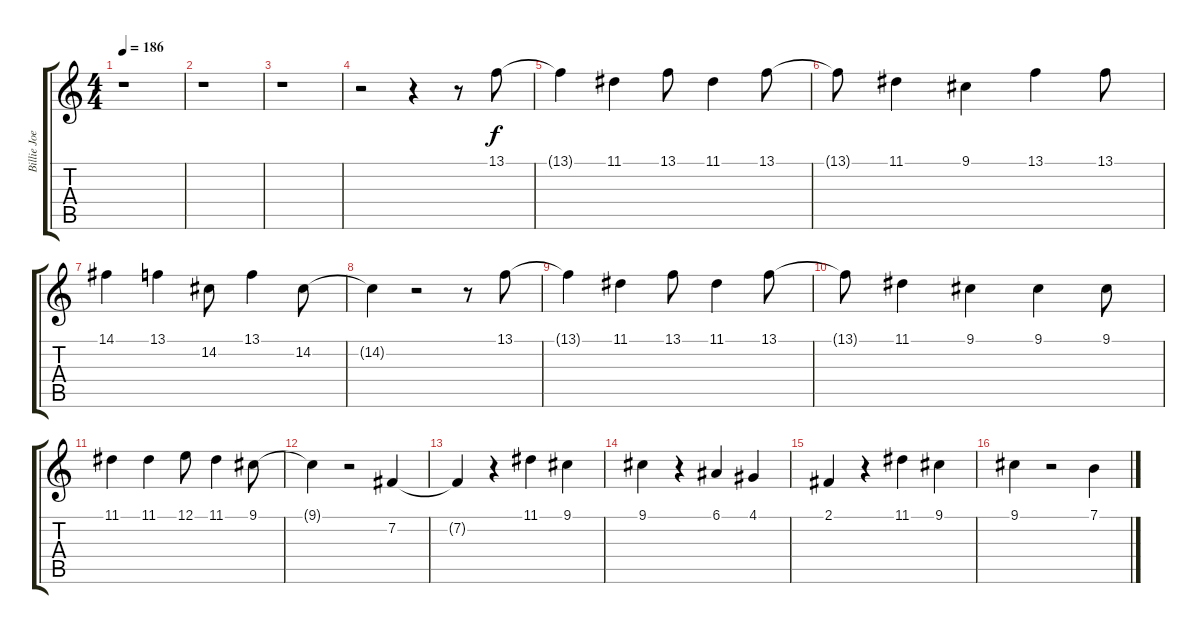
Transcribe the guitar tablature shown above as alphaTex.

\track ("Billie Joe (Vox)" "Billie Joe") {instrument drawbarorgan}
\staff {score tabs}
\tuning (E4 B3 G3 D3 A2 E2) {hide}
\ts (4 4)
\tempo 186
\clef g2
\ks c
r.1{dy f} |
r.1 |
r.1 |
r.2 r.4 r.8 13.1.8 |
13.1{t}.4 11.1.4 13.1.8 11.1.4 13.1.8 |
13.1{t}.8 11.1.4 9.1.4 13.1.4 13.1.8 |
14.1.4 13.1.4 14.2.8 13.1.4 14.2.8 |
14.2{t}.4 r.2 r.8 13.1.8 |
13.1{t}.4 11.1.4 13.1.8 11.1.4 13.1.8 |
13.1{t}.8 11.1.4 9.1.4 9.1.4 9.1.8 |
11.1.4 11.1.4 12.1.8 11.1.4 9.1.8 |
9.1{t}.4 r.2 7.2.4 |
7.2{t}.4 r.4 11.1.4 9.1.4 |
9.1.4 r.4 6.1.4 4.1.4 |
2.1.4 r.4 11.1.4 9.1.4 |
9.1.4 r.2 7.1.4
